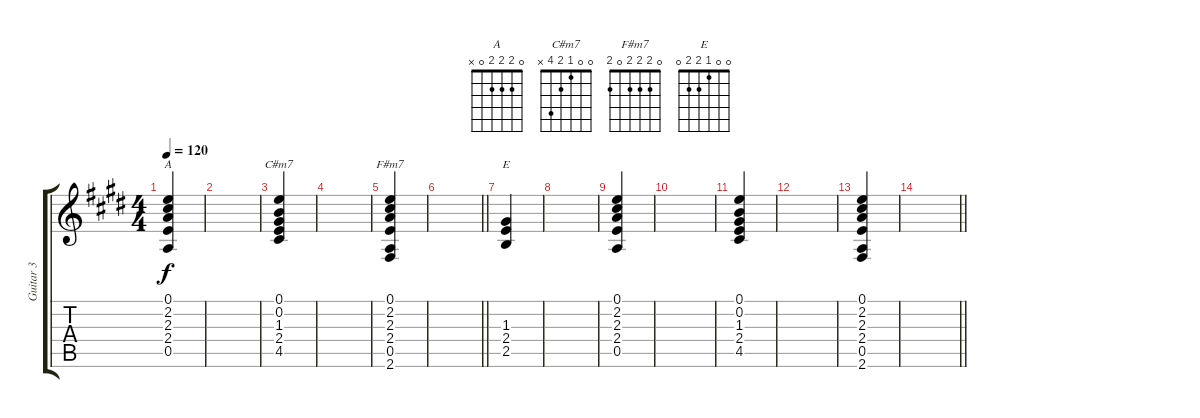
\track ("Guitar 3" "Guitar 3") {instrument acousticguitarsteel}
\staff {score tabs}
\tuning (E4 B3 G3 D3 A2 E2) {hide}
\chord ("A" 0 2 2 2 0 x)
\chord ("C#m7" 0 0 1 2 4 x)
\chord ("F#m7" 0 2 2 2 0 2)
\chord ("E" 0 0 1 2 2 0)
\ts (4 4)
\tempo 120
\clef g2
\ks e
(0.1 2.2 2.3 2.4 0.5).4{ch "A" dy f} |
|
(0.1 0.2 1.3 2.4 4.5).4{ch "C#m7"} |
|
(0.1 2.2 2.3 2.4 0.5 2.6).4{ch "F#m7"} |
\barLineRight lightlight
|
(1.3 2.4 2.5).4{ch "E"} |
|
(0.1 2.2 2.3 2.4 0.5).4 |
|
(0.1 0.2 1.3 2.4 4.5).4 |
|
(0.1 2.2 2.3 2.4 0.5 2.6).4 |
\barLineRight lightlight
